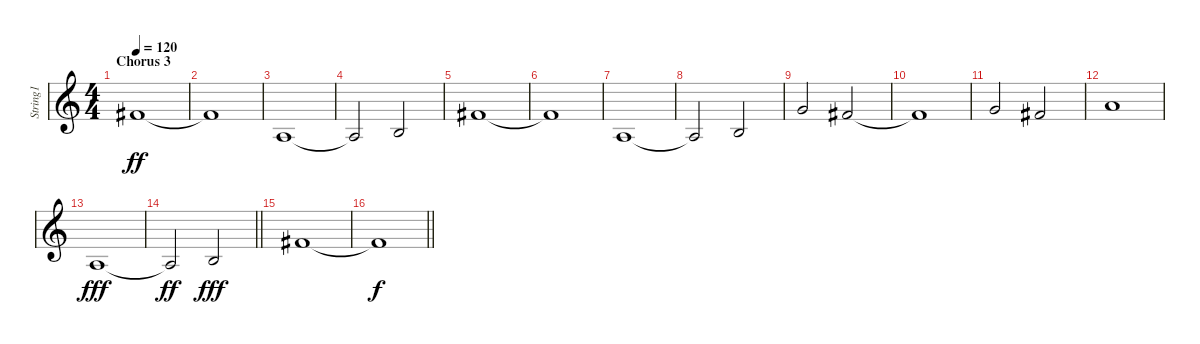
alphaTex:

\track ("String1" "String1") {instrument fx6goblins}
\staff {score}
\tuning (E4 B3 G3 D3 A2 E2) {hide}
\ts (4 4)
\section ("" "Chorus 3")
\tempo 120
\clef g2
\ks c
2.1.1{dy ff} |
2.1{t}.1 |
2.3.1 |
2.3{t}.2 0.2.2 |
2.1.1 |
2.1{t}.1 |
2.3.1 |
2.3{t}.2 0.2.2 |
3.1.2 2.1.2 |
2.1{t}.1 |
3.1.2 2.1.2 |
5.1.1 |
2.3.1{dy fff} |
\barLineRight lightlight
2.3{t}.2{dy ff} 0.2.2{dy fff} |
\section ("" "")
2.1.1 |
\barLineRight lightlight
2.1{t}.1{dy f}
